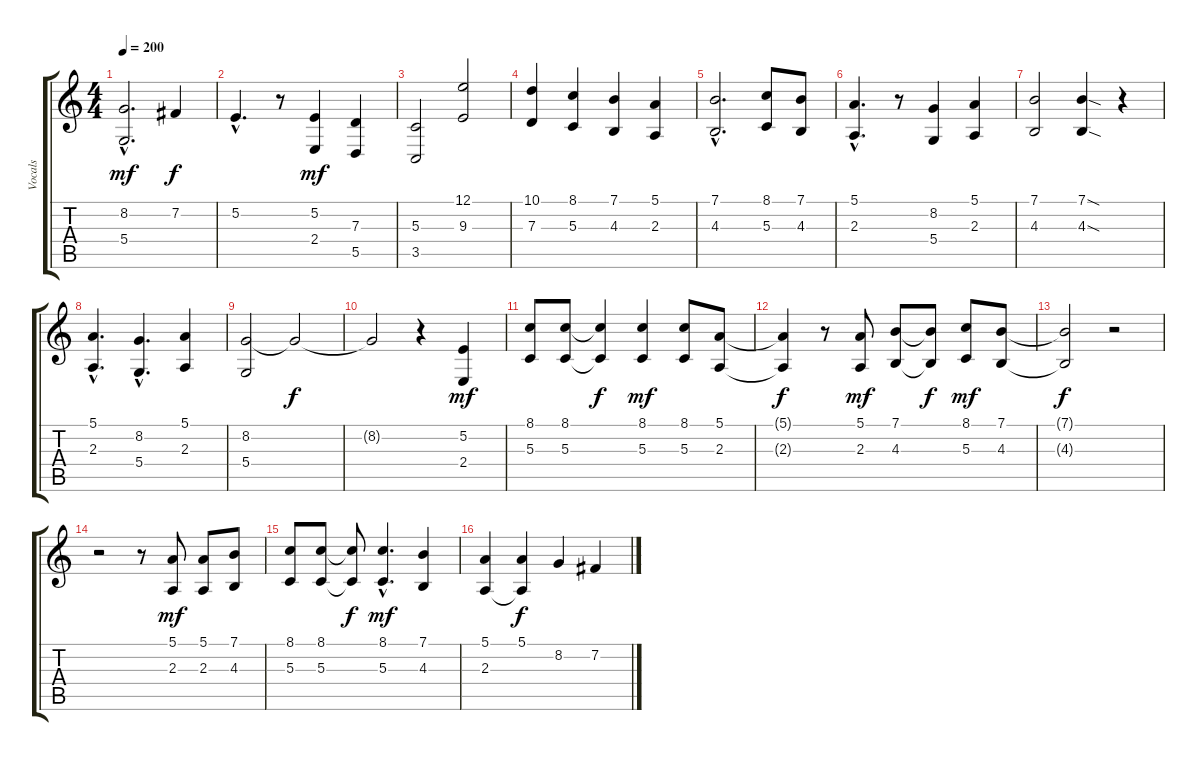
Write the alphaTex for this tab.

\track ("Vocals" "Vocals") {instrument lead2sawtooth}
\staff {score tabs}
\tuning (E4 B3 G3 D3 A2 E2) {hide}
\ts (4 4)
\tempo 200
\clef g2
\ks c
(8.2{hac} 5.4{hac}).2{d dy mf} 7.2.4{dy f} |
5.2{hac}.4{d} r.8 (5.2 2.4).4{dy mf} (7.3 5.5).4 |
(5.3 3.5).2 (12.1 9.3).2 |
(10.1 7.3).4 (8.1 5.3).4 (7.1 4.3).4 (5.1 2.3).4 |
(7.1{hac} 4.3{hac}).2{d} (8.1 5.3).8 (7.1 4.3).8 |
(5.1{hac} 2.3{hac}).4{d} r.8 (8.2 5.4).4 (5.1 2.3).4 |
(7.1 4.3).2 (7.1{sod} 4.3{sod}).4 r.4 |
(5.1{hac} 2.3{hac}).4{d} (8.2{hac} 5.4{hac}).4{d} (5.1 2.3).4 |
(8.2 5.4).2 8.2{t}.2{dy f} |
8.2{t}.2 r.4 (5.2 2.4).4{dy mf} |
(8.1 5.3).8 (8.1 5.3).8 (8.1{t} 5.3{t}).4{dy f} (8.1 5.3).4{dy mf} (8.1 5.3).8 (5.1 2.3).8 |
(5.1{t} 2.3{t}).4{dy f} r.8 (5.1 2.3).8{dy mf} (7.1 4.3).8 (7.1{t} 4.3{t}).8{dy f} (8.1 5.3).8{dy mf} (7.1 4.3).8 |
(7.1{t} 4.3{t}).2{dy f} r.2 |
r.2 r.8 (5.1 2.3).8{dy mf} (5.1 2.3).8 (7.1 4.3).8 |
(8.1 5.3).8 (8.1 5.3).8 (8.1{t} 5.3{t}).8{dy f} (8.1{hac} 5.3{hac}).4{d dy mf} (7.1 4.3).4 |
(5.1 2.3).4 (5.1 2.3{t}).4{dy f} 8.2.4 7.2.4
